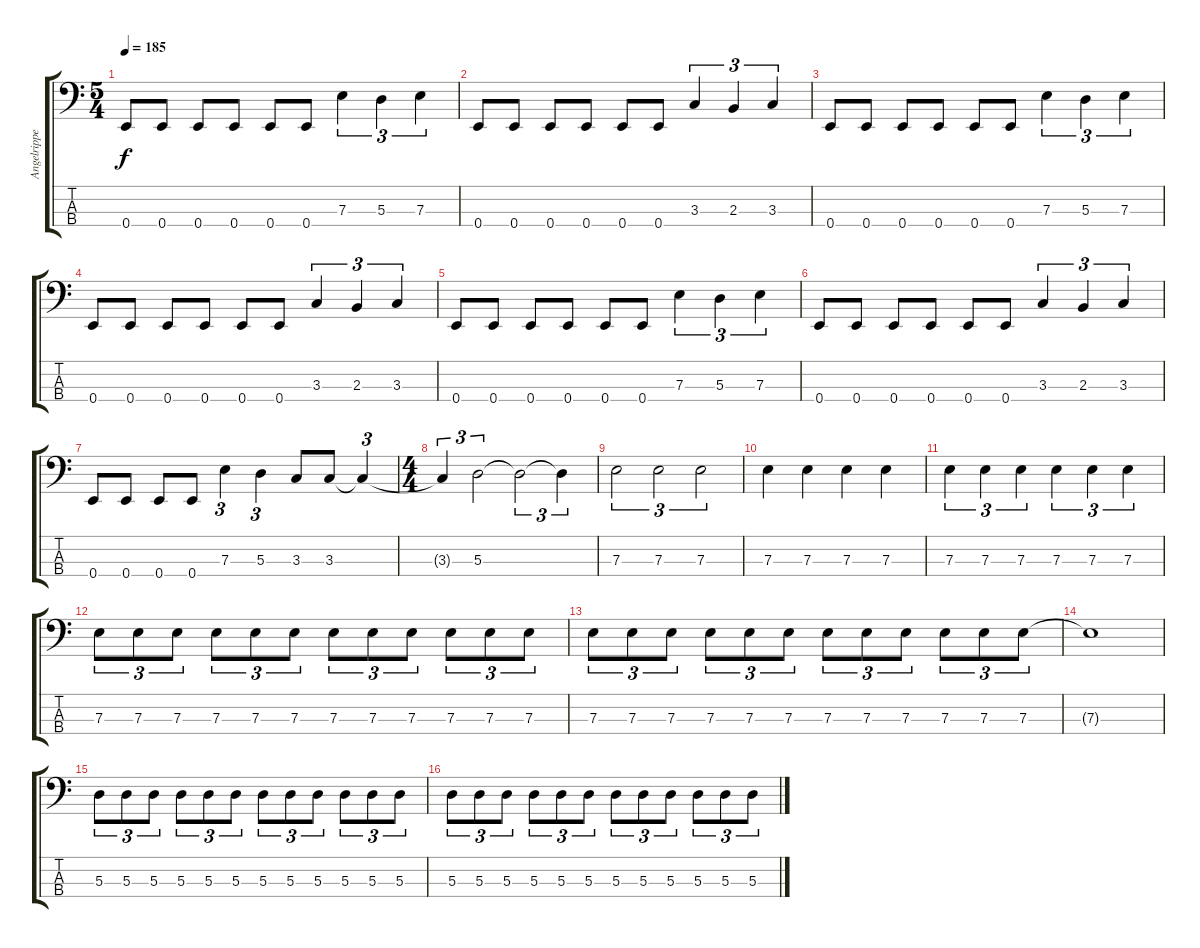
\track ("Angelripper" "Angelrippe") {instrument electricbasspick}
\staff {score tabs}
\tuning (G2 D2 A1 E1) {hide}
\ts (5 4)
\tempo 185
\clef f4
\ks c
0.4.8{dy f} 0.4.8 0.4.8 0.4.8 0.4.8 0.4.8 7.3.4{tu (3 2)} 5.3.4{tu (3 2)} 7.3.4{tu (3 2)} |
0.4.8 0.4.8 0.4.8 0.4.8 0.4.8 0.4.8 3.3.4{tu (3 2)} 2.3.4{tu (3 2)} 3.3.4{tu (3 2)} |
0.4.8 0.4.8 0.4.8 0.4.8 0.4.8 0.4.8 7.3.4{tu (3 2)} 5.3.4{tu (3 2)} 7.3.4{tu (3 2)} |
0.4.8 0.4.8 0.4.8 0.4.8 0.4.8 0.4.8 3.3.4{tu (3 2)} 2.3.4{tu (3 2)} 3.3.4{tu (3 2)} |
0.4.8 0.4.8 0.4.8 0.4.8 0.4.8 0.4.8 7.3.4{tu (3 2)} 5.3.4{tu (3 2)} 7.3.4{tu (3 2)} |
0.4.8 0.4.8 0.4.8 0.4.8 0.4.8 0.4.8 3.3.4{tu (3 2)} 2.3.4{tu (3 2)} 3.3.4{tu (3 2)} |
0.4.8 0.4.8 0.4.8 0.4.8 7.3.4{tu (3 2)} 5.3.4{tu (3 2)} 3.3.8 3.3.8 3.3{t}.4{tu (3 2)} |
\ts (4 4)
3.3{t}.4{tu (3 2)} 5.3.2{tu (3 2)} 5.3{t}.2{tu (3 2)} 5.3{t}.4{tu (3 2)} |
7.3.2{tu (3 2)} 7.3.2{tu (3 2)} 7.3.2{tu (3 2)} |
7.3.4 7.3.4 7.3.4 7.3.4 |
7.3.4{tu (3 2)} 7.3.4{tu (3 2)} 7.3.4{tu (3 2)} 7.3.4{tu (3 2)} 7.3.4{tu (3 2)} 7.3.4{tu (3 2)} |
7.3.8{tu (3 2)} 7.3.8{tu (3 2)} 7.3.8{tu (3 2)} 7.3.8{tu (3 2)} 7.3.8{tu (3 2)} 7.3.8{tu (3 2)} 7.3.8{tu (3 2)} 7.3.8{tu (3 2)} 7.3.8{tu (3 2)} 7.3.8{tu (3 2)} 7.3.8{tu (3 2)} 7.3.8{tu (3 2)} |
7.3.8{tu (3 2)} 7.3.8{tu (3 2)} 7.3.8{tu (3 2)} 7.3.8{tu (3 2)} 7.3.8{tu (3 2)} 7.3.8{tu (3 2)} 7.3.8{tu (3 2)} 7.3.8{tu (3 2)} 7.3.8{tu (3 2)} 7.3.8{tu (3 2)} 7.3.8{tu (3 2)} 7.3.8{tu (3 2)} |
7.3{t}.1 |
5.3.8{tu (3 2)} 5.3.8{tu (3 2)} 5.3.8{tu (3 2)} 5.3.8{tu (3 2)} 5.3.8{tu (3 2)} 5.3.8{tu (3 2)} 5.3.8{tu (3 2)} 5.3.8{tu (3 2)} 5.3.8{tu (3 2)} 5.3.8{tu (3 2)} 5.3.8{tu (3 2)} 5.3.8{tu (3 2)} |
5.3.8{tu (3 2)} 5.3.8{tu (3 2)} 5.3.8{tu (3 2)} 5.3.8{tu (3 2)} 5.3.8{tu (3 2)} 5.3.8{tu (3 2)} 5.3.8{tu (3 2)} 5.3.8{tu (3 2)} 5.3.8{tu (3 2)} 5.3.8{tu (3 2)} 5.3.8{tu (3 2)} 5.3.8{tu (3 2)}
